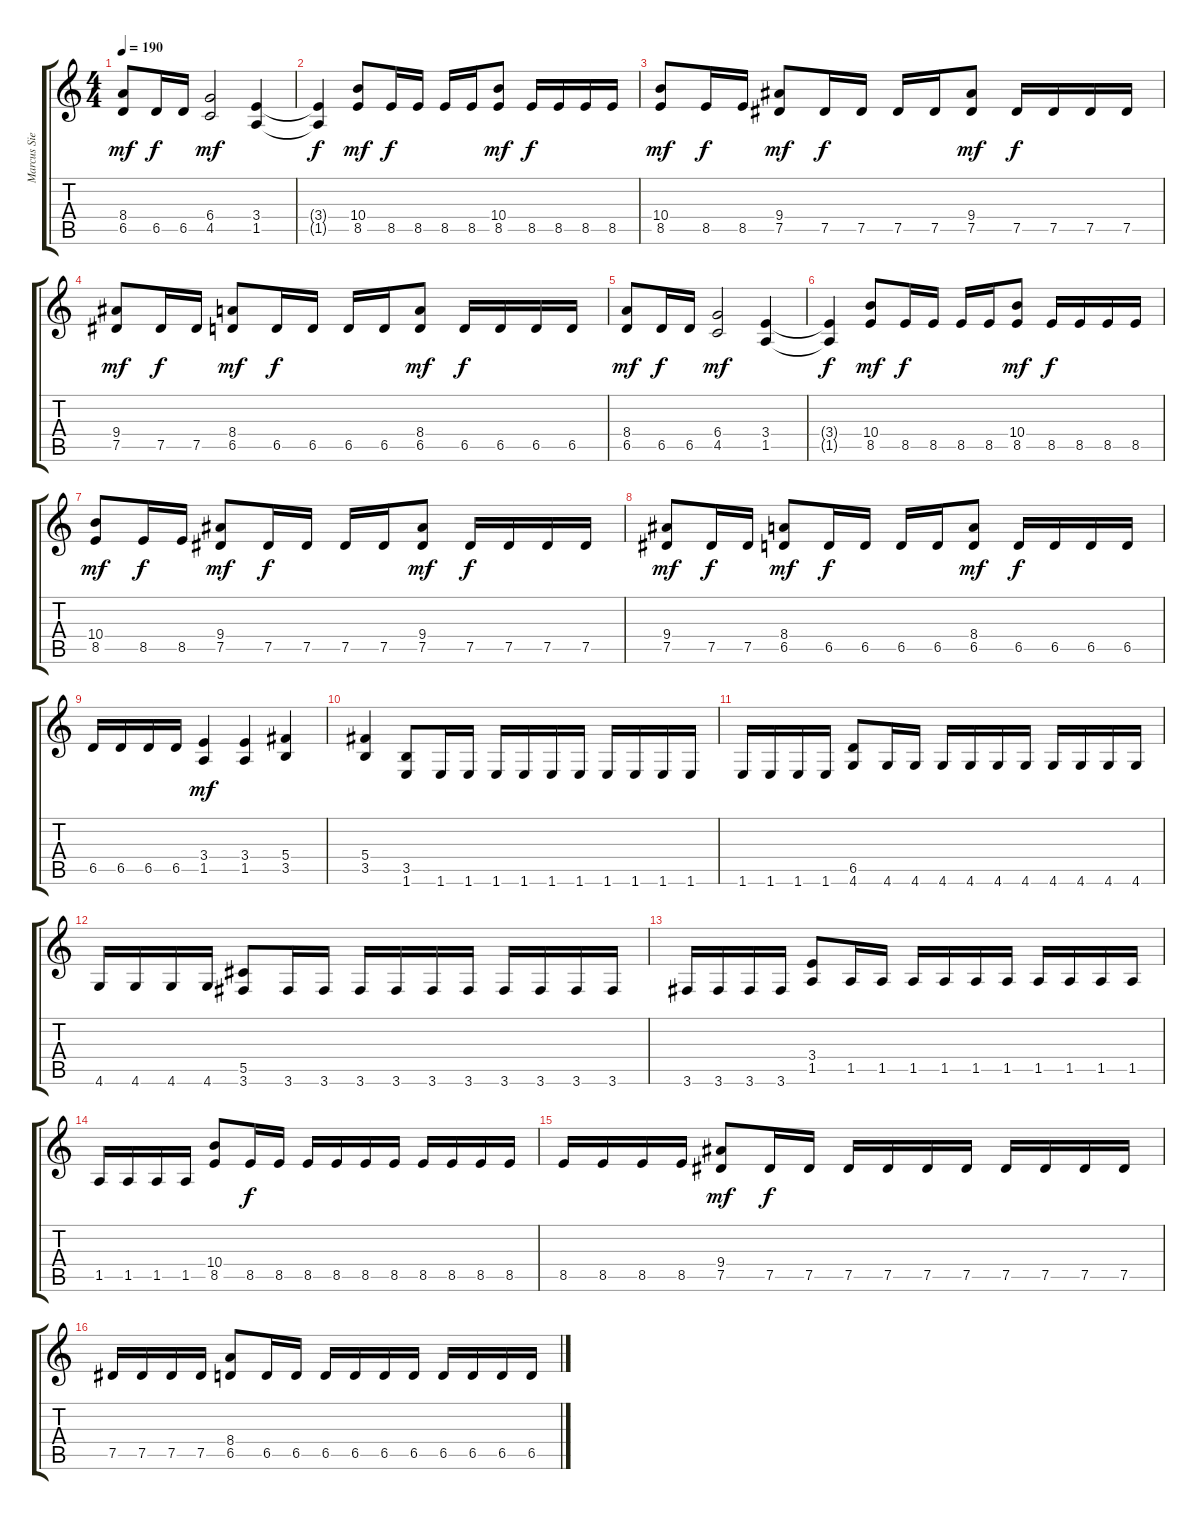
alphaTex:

\track ("Marcus Siepen" "Marcus Sie") {instrument distortionguitar}
\staff {score tabs}
\tuning (Eb4 Bb3 Gb3 Db3 Ab2 Eb2) {hide}
\ts (4 4)
\tempo 190
\clef g2
\ks c
(8.4 6.5).8{dy mf} 6.5.16{dy f} 6.5.16 (6.4 4.5).2{dy mf} (3.4 1.5).4 |
(3.4{t} 1.5{t}).4{dy f} (10.4 8.5).8{dy mf} 8.5.16{dy f} 8.5.16 8.5.16 8.5.16 (10.4 8.5).8{dy mf} 8.5.16{dy f} 8.5.16 8.5.16 8.5.16 |
(10.4 8.5).8{dy mf} 8.5.16{dy f} 8.5.16 (9.4 7.5).8{dy mf} 7.5.16{dy f} 7.5.16 7.5.16 7.5.16 (9.4 7.5).8{dy mf} 7.5.16{dy f} 7.5.16 7.5.16 7.5.16 |
(9.4 7.5).8{dy mf} 7.5.16{dy f} 7.5.16 (8.4 6.5).8{dy mf} 6.5.16{dy f} 6.5.16 6.5.16 6.5.16 (8.4 6.5).8{dy mf} 6.5.16{dy f} 6.5.16 6.5.16 6.5.16 |
(8.4 6.5).8{dy mf} 6.5.16{dy f} 6.5.16 (6.4 4.5).2{dy mf} (3.4 1.5).4 |
(3.4{t} 1.5{t}).4{dy f} (10.4 8.5).8{dy mf} 8.5.16{dy f} 8.5.16 8.5.16 8.5.16 (10.4 8.5).8{dy mf} 8.5.16{dy f} 8.5.16 8.5.16 8.5.16 |
(10.4 8.5).8{dy mf} 8.5.16{dy f} 8.5.16 (9.4 7.5).8{dy mf} 7.5.16{dy f} 7.5.16 7.5.16 7.5.16 (9.4 7.5).8{dy mf} 7.5.16{dy f} 7.5.16 7.5.16 7.5.16 |
(9.4 7.5).8{dy mf} 7.5.16{dy f} 7.5.16 (8.4 6.5).8{dy mf} 6.5.16{dy f} 6.5.16 6.5.16 6.5.16 (8.4 6.5).8{dy mf} 6.5.16{dy f} 6.5.16 6.5.16 6.5.16 |
6.5.16 6.5.16 6.5.16 6.5.16 (3.4 1.5).4{dy mf} (3.4 1.5).4 (5.4 3.5).4 |
(5.4 3.5).4 (3.5 1.6).8 1.6.16 1.6.16 1.6.16 1.6.16 1.6.16 1.6.16 1.6.16 1.6.16 1.6.16 1.6.16 |
1.6.16 1.6.16 1.6.16 1.6.16 (6.5 4.6).8 4.6.16 4.6.16 4.6.16 4.6.16 4.6.16 4.6.16 4.6.16 4.6.16 4.6.16 4.6.16 |
4.6.16 4.6.16 4.6.16 4.6.16 (5.5 3.6).8 3.6.16 3.6.16 3.6.16 3.6.16 3.6.16 3.6.16 3.6.16 3.6.16 3.6.16 3.6.16 |
3.6.16 3.6.16 3.6.16 3.6.16 (3.4 1.5).8 1.5.16 1.5.16 1.5.16 1.5.16 1.5.16 1.5.16 1.5.16 1.5.16 1.5.16 1.5.16 |
1.5.16 1.5.16 1.5.16 1.5.16 (10.4 8.5).8 8.5.16{dy f} 8.5.16 8.5.16 8.5.16 8.5.16 8.5.16 8.5.16 8.5.16 8.5.16 8.5.16 |
8.5.16 8.5.16 8.5.16 8.5.16 (9.4 7.5).8{dy mf} 7.5.16{dy f} 7.5.16 7.5.16 7.5.16 7.5.16 7.5.16 7.5.16 7.5.16 7.5.16 7.5.16 |
7.5.16 7.5.16 7.5.16 7.5.16 (8.4 6.5).8 6.5.16 6.5.16 6.5.16 6.5.16 6.5.16 6.5.16 6.5.16 6.5.16 6.5.16 6.5.16
